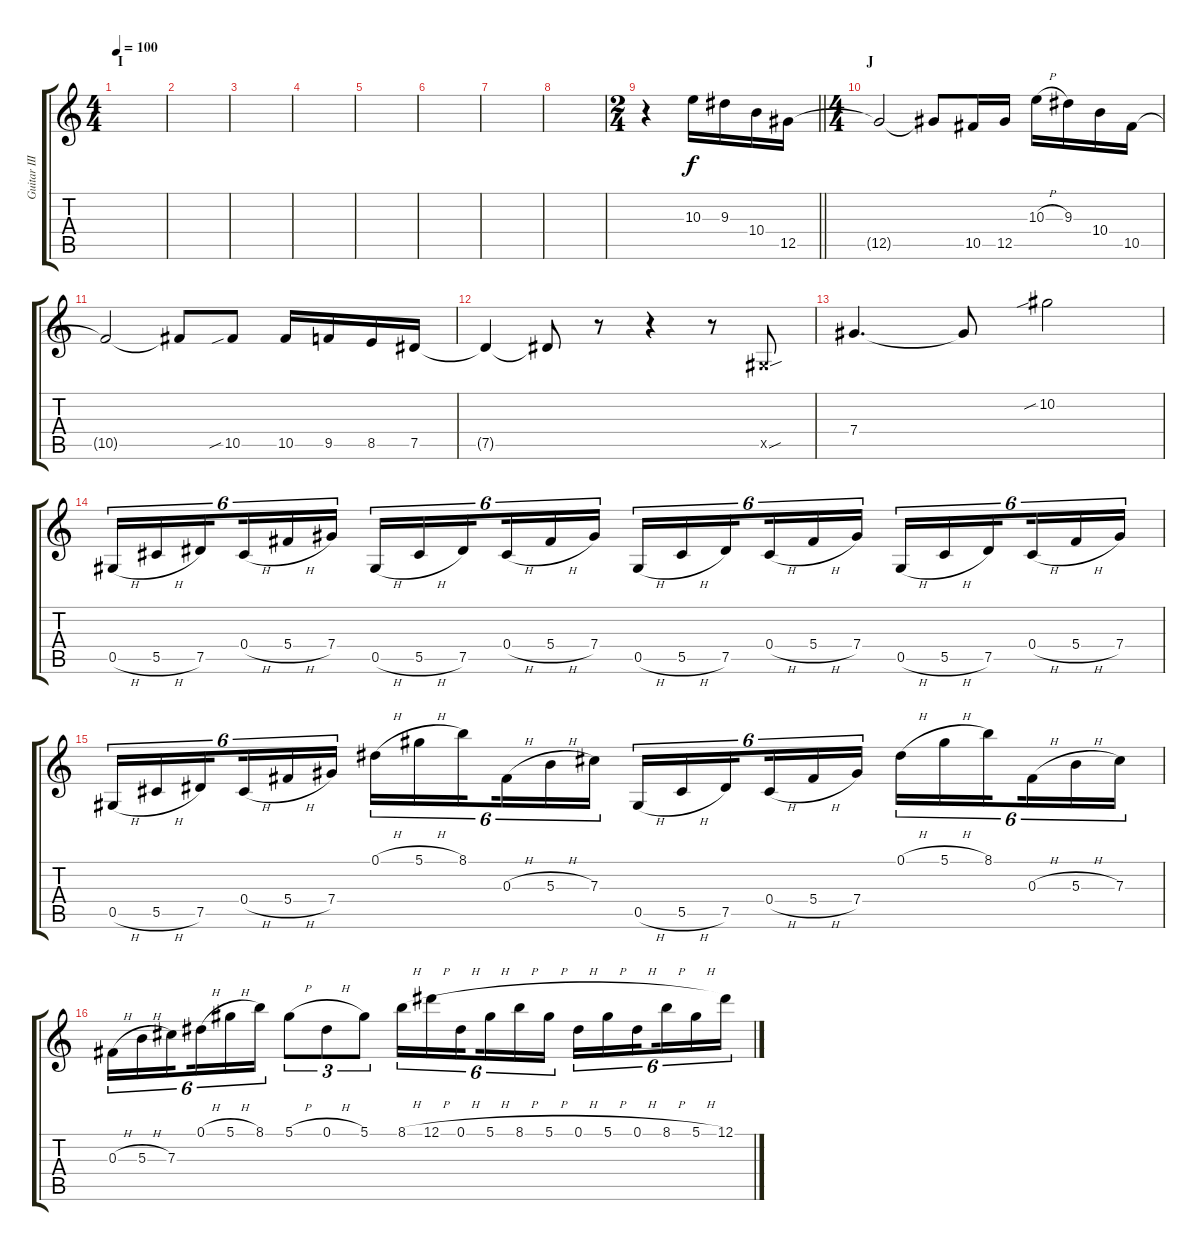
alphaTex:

\track ("Guitar III (Solo)" "Guitar III") {instrument distortionguitar}
\staff {score tabs}
\tuning (Eb4 Bb3 Gb3 Db3 Ab2 Eb2) {hide}
\ts (4 4)
\section ("" "I")
\tempo 100
\clef g2
\ks c
|
|
|
|
|
|
|
|
\ts (2 4)
\barLineRight lightlight
r.4 10.3.16 9.3.16 10.4.16 12.5.16 |
\ts (4 4)
\section ("" "J")
12.5{t}.2 12.5{t}.8 10.5.16 12.5.16 10.3{h}.16 9.3.16 10.4.16 10.5.16 |
10.5{t}.2 10.5{t}.8 10.5{sib}.8 10.5.16 9.5.16 8.5.16 7.5.16 |
7.5{t}.4 7.5{t}.8 r.8 r.4 r.8 0.5{sou x}.8 |
7.4.4{d} 7.4{t}.8 10.2{sib}.2 |
0.5{h}.16{tu (6 4)} 5.5{h}.16{tu (6 4)} 7.5.16{tu (6 4) beam splitsecondary} 0.4{h}.16{tu (6 4)} 5.4{h}.16{tu (6 4)} 7.4.16{tu (6 4)} 0.5{h}.16{tu (6 4)} 5.5{h}.16{tu (6 4)} 7.5.16{tu (6 4) beam splitsecondary} 0.4{h}.16{tu (6 4)} 5.4{h}.16{tu (6 4)} 7.4.16{tu (6 4)} 0.5{h}.16{tu (6 4)} 5.5{h}.16{tu (6 4)} 7.5.16{tu (6 4) beam splitsecondary} 0.4{h}.16{tu (6 4)} 5.4{h}.16{tu (6 4)} 7.4.16{tu (6 4)} 0.5{h}.16{tu (6 4)} 5.5{h}.16{tu (6 4)} 7.5.16{tu (6 4) beam splitsecondary} 0.4{h}.16{tu (6 4)} 5.4{h}.16{tu (6 4)} 7.4.16{tu (6 4)} |
0.5{h}.16{tu (6 4)} 5.5{h}.16{tu (6 4)} 7.5.16{tu (6 4) beam splitsecondary} 0.4{h}.16{tu (6 4)} 5.4{h}.16{tu (6 4)} 7.4.16{tu (6 4)} 0.1{h}.16{tu (6 4)} 5.1{h}.16{tu (6 4)} 8.1.16{tu (6 4) beam splitsecondary} 0.3{h}.16{tu (6 4)} 5.3{h}.16{tu (6 4)} 7.3.16{tu (6 4)} 0.5{h}.16{tu (6 4)} 5.5{h}.16{tu (6 4)} 7.5.16{tu (6 4) beam splitsecondary} 0.4{h}.16{tu (6 4)} 5.4{h}.16{tu (6 4)} 7.4.16{tu (6 4)} 0.1{h}.16{tu (6 4)} 5.1{h}.16{tu (6 4)} 8.1.16{tu (6 4) beam splitsecondary} 0.3{h}.16{tu (6 4)} 5.3{h}.16{tu (6 4)} 7.3.16{tu (6 4)} |
0.3{h}.16{tu (6 4)} 5.3{h}.16{tu (6 4)} 7.3.16{tu (6 4) beam splitsecondary} 0.1{h}.16{tu (6 4)} 5.1{h}.16{tu (6 4)} 8.1.16{tu (6 4)} 5.1{h}.8{tu (3 2)} 0.1{h}.8{tu (3 2)} 5.1.8{tu (3 2)} 8.1{h}.16{tu (6 4)} 12.1{h}.16{tu (6 4)} 0.1{h}.16{tu (6 4) beam splitsecondary} 5.1{h}.16{tu (6 4)} 8.1{h}.16{tu (6 4)} 5.1{h}.16{tu (6 4)} 0.1{h}.16{tu (6 4)} 5.1{h}.16{tu (6 4)} 0.1{h}.16{tu (6 4) beam splitsecondary} 8.1{h}.16{tu (6 4)} 5.1{h}.16{tu (6 4)} 12.1.16{tu (6 4)}
